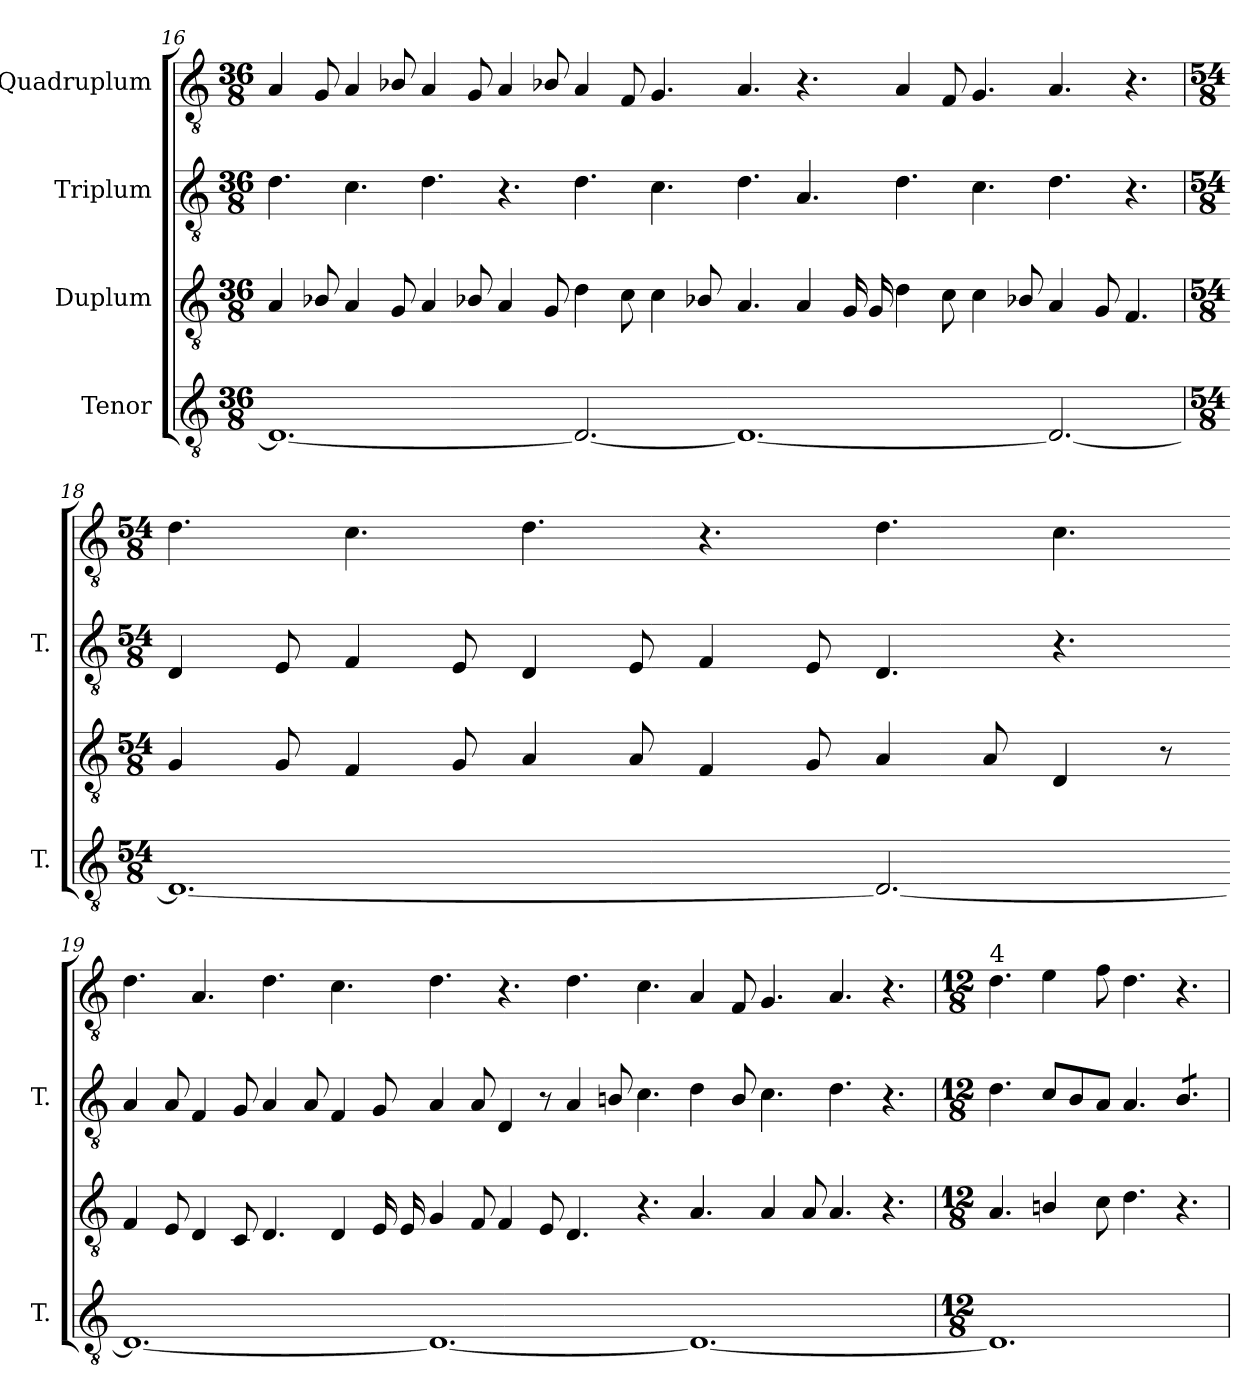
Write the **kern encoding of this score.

**kern	**kern	**kern	**kern
*part4	*part3	*part2	*part1
*staff4	*staff3	*staff2	*staff1
*I"Tenor	*I"Duplum	*I"Triplum	*I"Quadruplum
*I'T.	*	*I'T.	*
*clefGv2	*clefGv2	*clefGv2	*clefGv2
*ITrd7c12	*ITrd7c12	*ITrd7c12	*ITrd7c12
*k[]	*k[]	*k[]	*k[]
*C:	*C:	*C:	*C:
*M36/8	*M36/8	*M36/8	*M36/8
=16	=16	=16	=16
1.DDi_	4AAi/	4.Di\	4AAi/
.	8BB-Xi/	.	8GGi/
.	4AAi/	4.Ci\	4AAi/
.	8GGi/	.	8BB-Xi/
.	4AAi/	4.Di\	4AAi/
.	8BB-Xi/	.	8GGi/
.	4AAi/	4.r	4AAi/
.	8GGi/	.	8BB-Xi/
2.DDi/_	4Di\	4.Di\	4AAi/
.	8Ci\	.	8FFi/
.	4Ci\	4.Ci\	4.GGi/
.	8BB-Xi/	.	.
!!LO:PB:g=z
=17-	=17-	=17-	=17-
1.DDi_	4.AAi/	4.Di\	4.AAi/
.	4AAi/	4.AAi/	4.r
*	*tremolo	*	*
.	16GGi/	.	.
.	16GGi/	.	.
*	*Xtremolo	*	*
.	4Di\	4.Di\	4AAi/
.	8Ci\	.	8FFi/
.	4Ci\	4.Ci\	4.GGi/
.	8BB-Xi/	.	.
2.DDi/_	4AAi/	4.Di\	4.AAi/
.	8GGi/	.	.
.	4.FFi/	4.r	4.r
=18	=18	=18	=18
*M54/8	*M54/8	*M54/8	*M54/8
1.DDi_	4GGi/	4DDi/	4.Di\
.	8GGi/	8EEi/	.
.	4FFi/	4FFi/	4.Ci\
.	8GGi/	8EEi/	.
.	4AAi/	4DDi/	4.Di\
.	8AAi/	8EEi/	.
.	4FFi/	4FFi/	4.r
.	8GGi/	8EEi/	.
2.DDi/_	4AAi/	4.DDi/	4.Di\
.	8AAi/	.	.
.	4DDi/	4.r	4.Ci\
.	8r	.	.
!!LO:LB:g=z
=19-	=19-	=19-	=19-
1.DDi_	4FFi/	4AAi/	4.Di\
.	8EEi/	8AAi/	.
.	4DDi/	4FFi/	4.AAi/
.	8CCi/	8GGi/	.
.	4.DDi/	4AAi/	4.Di\
.	.	8AAi/	.
.	4DDi/	4FFi/	4.Ci\
*	*tremolo	*	*
.	16EEi/	8GGi/	.
.	16EEi/	.	.
*	*Xtremolo	*	*
1.DDi_	4GGi/	4AAi/	4.Di\
.	8FFi/	8AAi/	.
.	4FFi/	4DDi/	4.r
.	8EEi/	8r	.
.	4.DDi/	4AAi/	4.Di\
.	.	8BBni/	.
.	4.r	4.Ci\	4.Ci\
1.DDi_	4.AAi/	4Di\	4AAi/
.	.	8BBi/	8FFi/
.	4AAi/	4.Ci\	4.GGi/
.	8AAi/	.	.
.	4.AAi/	4.Di\	4.AAi/
.	4.r	4.r	4.r
!!LO:LB:g=z
=20	=20	=20	=20
*M12/8	*M12/8	*M12/8	*M12/8
!	!	!	!LO:TX:a:t=4
1.DDi]	4.AAi/	4.Di\	4.Di\
.	4BBni/	8Ci/L	4Ei\
.	.	8BBi/	.
.	8Ci\	8AAi/J	8Fi\
.	4.Di\	4.AAi/	4.Di\
*	*	*tremolo	*
.	4.r	8BBi/L	4.r
.	.	8BBi/	.
.	.	8BBi/J	.
*	*	*Xtremolo	*
=	=	=	=
*-	*-	*-	*-
